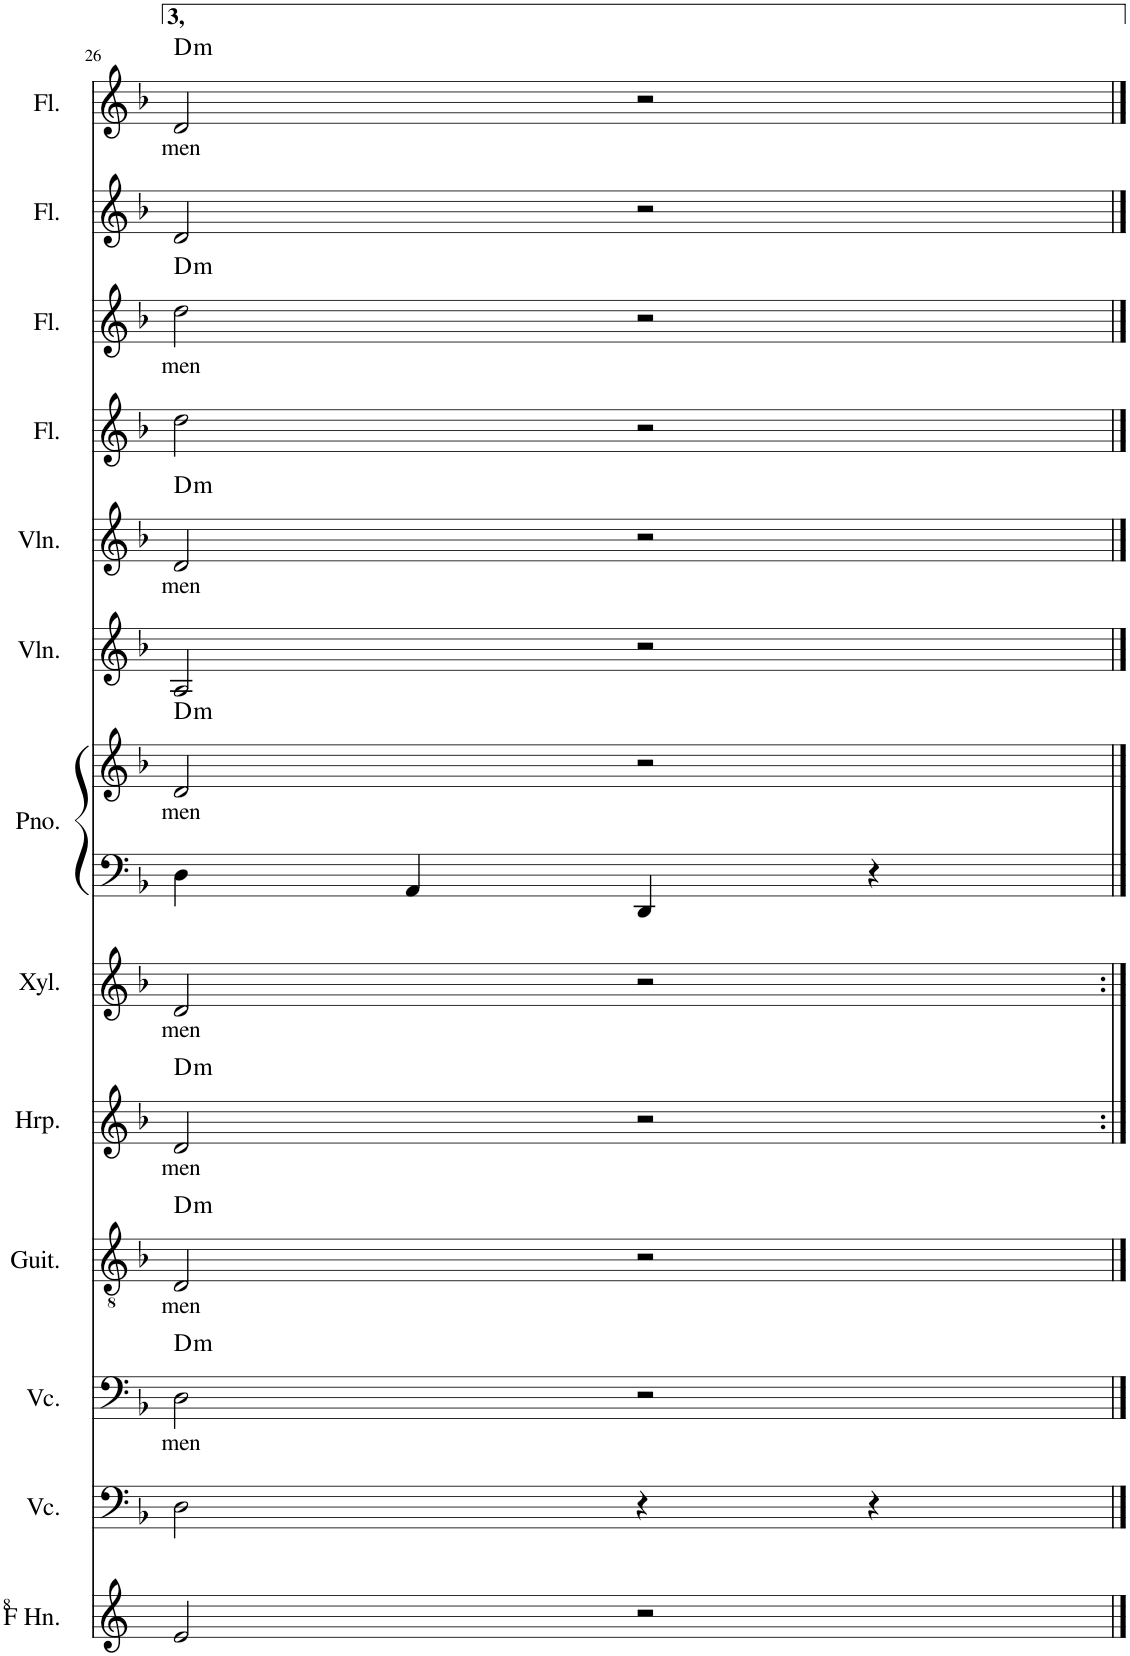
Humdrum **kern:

**kern	**kern	**kern	**text	**harte	**kern	**text	**harte	**kern	**text	**harte	**kern	**text	**kern	**kern	**text	**harte	**kern	**kern	**text	**harte	**kern	**kern	**text	**kern	**kern	**text	**harte
*part13	*part12	*part11	*part11	*part11	*part10	*part10	*part10	*part9	*part9	*part9	*part8	*part8	*part7	*part7	*part7	*part7	*part6	*part5	*part5	*part5	*part4	*part3	*part3	*part2	*part1	*part1	*part1
*staff14	*staff13	*staff12	*staff12	*	*staff11	*staff11	*	*staff10	*staff10	*	*staff9	*staff9	*staff8	*staff7	*staff7	*	*staff6	*staff5	*staff5	*	*staff4	*staff3	*staff3	*staff2	*staff1	*staff1	*
*I"Horn in F	*I"Violoncello	*I"Violoncello	*	*	*I"Acoustic Guitar	*	*	*I"Harp	*	*	*I"Xylophone	*	*I"Piano	*	*	*	*I"Violin	*I"Violin	*	*	*I"Flute	*I"Flute	*	*I"Flute	*I"Flute	*	*
*	*I'Vc.	*I'Vc.	*	*	*I'Guit.	*	*	*I'Hrp.	*	*	*I'Xyl.	*	*I'Pno.	*	*	*	*I'Vln.	*I'Vln.	*	*	*I'Fl.	*I'Fl.	*	*I'Fl.	*I'Fl.	*	*
!!LO:PB:g=z
*clefG2	*clefF4	*clefF4	*	*	*clefGv2	*	*	*clefG2	*	*	*clefG2	*	*clefF4	*clefG2	*	*	*clefG2	*clefG2	*	*	*clefG2	*clefG2	*	*clefG2	*clefG2	*	*
*Trd4c7	*	*	*	*	*	*	*	*	*	*	*Trd-7c-12	*	*	*	*	*	*	*	*	*	*	*	*	*	*	*	*
*k[]	*k[b-]	*k[b-]	*	*	*k[b-]	*	*	*k[b-]	*	*	*k[b-]	*	*k[b-]	*k[b-]	*	*	*k[b-]	*k[b-]	*	*	*k[b-]	*k[b-]	*	*k[b-]	*k[b-]	*	*
*M4/4	*M4/4	*M4/4	*	*	*M4/4	*	*	*M4/4	*	*	*M4/4	*	*M4/4	*M4/4	*	*	*M4/4	*M4/4	*	*	*M4/4	*M4/4	*	*M4/4	*M4/4	*	*
=26	=26	=26	=26	=26	=26	=26	=26	=26	=26	=26	=26	=26	=26	=26	=26	=26	=26	=26	=26	=26	=26	=26	=26	=26	=26	=26	=26
!	!	!	!LO:LY:b	!LO:H:kt=m	!	!LO:LY:b	!LO:H:kt=m	!	!LO:LY:b	!LO:H:kt=m	!	!LO:LY:b	!	!	!LO:LY:b	!LO:H:kt=m	!	!	!LO:LY:b	!LO:H:kt=m	!	!	!LO:LY:b	!	!	!LO:LY:b	!LO:H:kt=m
2e/	2D\	2D\	men	D:min	2D/	men	D:min	2d/	men	D:min	2d/	men	4D\	2d/	men	D:min	2A/	2d/	men	D:min	2dd\	2dd\	men	2d/	2d/	men	D:min
.	.	.	.	.	.	.	.	.	.	.	.	.	4AA/	.	.	.	.	.	.	.	.	.	.	.	.	.	.
2r	4r	2r	.	.	2r	.	.	2r	.	.	2r	.	4DD/	2r	.	.	2r	2r	.	.	2r	2r	.	2r	2r	.	.
.	4r	.	.	.	.	.	.	.	.	.	.	.	4r	.	.	.	.	.	.	.	.	.	.	.	.	.	.
==	==	==	==	==	==	==	==	==	==	==	==	==	==	==	==	==	==	==	==	==	==	==	==	==	==	==	==
*-	*-	*-	*-	*-	*-	*-	*-	*-	*-	*-	*-	*-	*-	*-	*-	*-	*-	*-	*-	*-	*-	*-	*-	*-	*-	*-	*-
